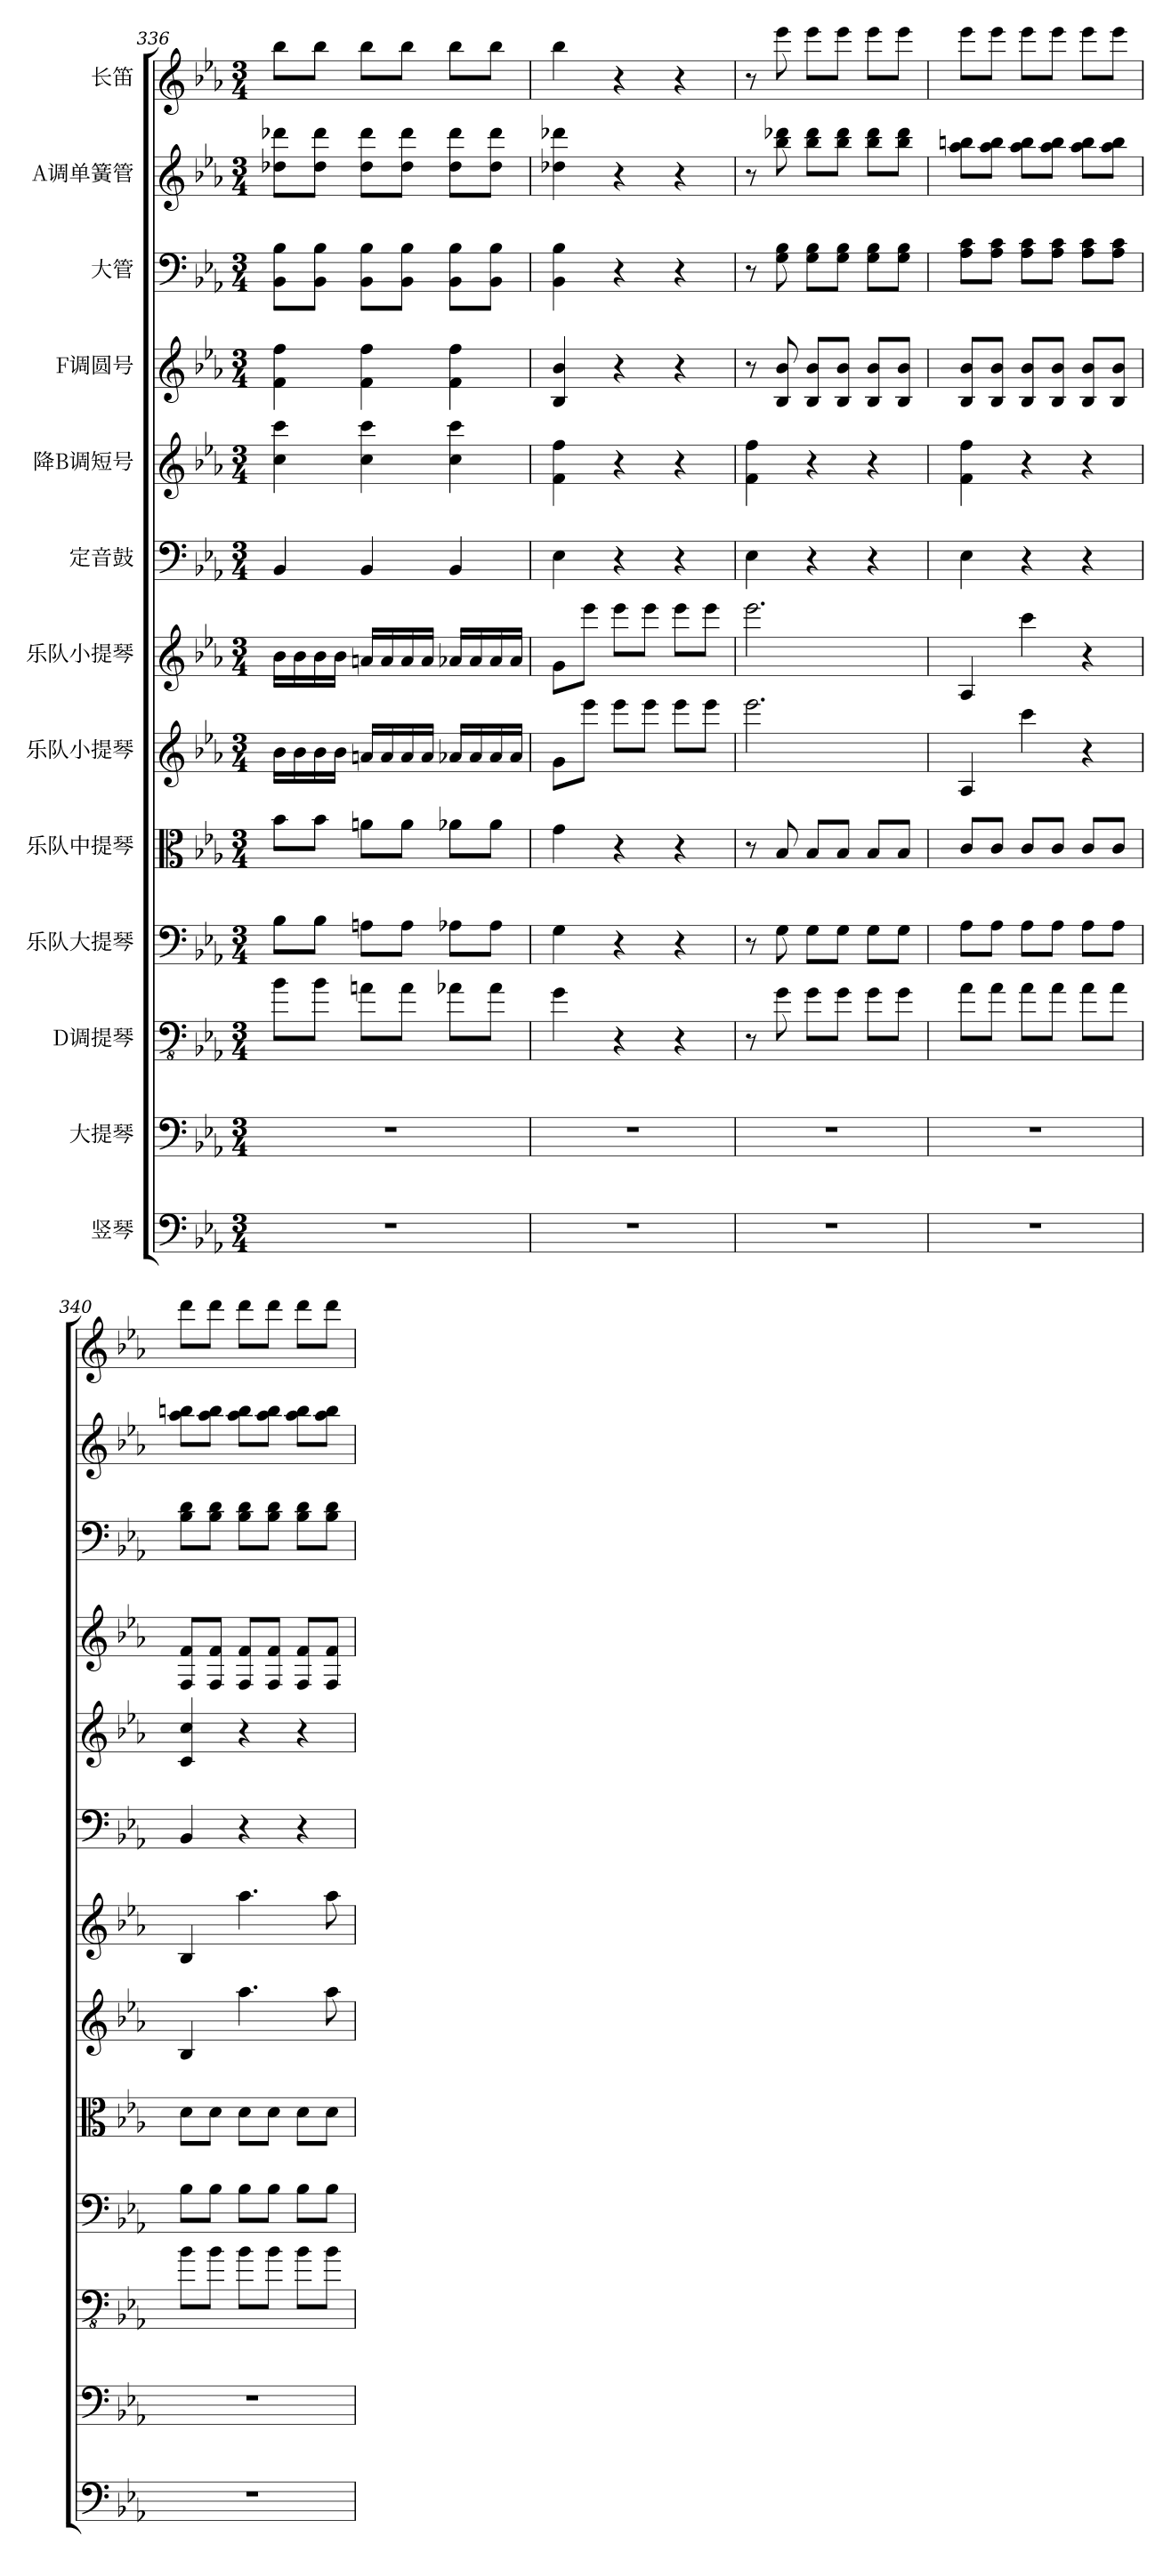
**kern	**kern	**kern	**kern	**kern	**kern	**kern	**kern	**kern	**kern	**kern	**kern	**kern
*part13	*part12	*part11	*part10	*part9	*part8	*part7	*part6	*part5	*part4	*part3	*part2	*part1
*staff13	*staff12	*staff11	*staff10	*staff9	*staff8	*staff7	*staff6	*staff5	*staff4	*staff3	*staff2	*staff1
*I"竖琴	*I"大提琴	*I"D调提琴	*I"乐队大提琴	*I"乐队中提琴	*I"乐队小提琴	*I"乐队小提琴	*I"定音鼓	*I"降B调短号	*I"F调圆号	*I"大管	*I"A调单簧管	*I"长笛
!!LO:PB:g=z
*clefF4	*clefF4	*clefFv4	*clefF4	*clefC3	*clefG2	*clefG2	*clefF4	*clefG2	*clefG2	*clefF4	*clefG2	*clefG2
*	*	*ITrd7c12	*	*	*	*	*	*ITrd1c2	*ITrd4c7	*	*ITrd2c3	*
*k[b-e-a-]	*k[b-e-a-]	*k[b-e-a-]	*k[b-e-a-]	*k[b-e-a-]	*k[b-e-a-]	*k[b-e-a-]	*k[b-e-a-]	*k[b-e-a-d-g-]	*k[b-e-a-d-]	*k[b-e-a-]	*k[]	*k[b-e-a-]
*M3/4	*M3/4	*M3/4	*M3/4	*M3/4	*M3/4	*M3/4	*M3/4	*M3/4	*M3/4	*M3/4	*M3/4	*M3/4
=336	=336	=336	=336	=336	=336	=336	=336	=336	=336	=336	=336	=336
2.r	2.r	8BB-\L	8B-\L	8b-\L	16b-\LL	16b-\LL	4BB-/	4b-\ 4bb-\	4B-\ 4b-\	8BB-\ 8B-\L	8b-X\ 8bb-X\L	8bb-\L
.	.	.	.	.	16b-\	16b-\	.	.	.	.	.	.
.	.	8BB-\J	8B-\J	8b-\J	16b-\	16b-\	.	.	.	8BB-\ 8B-\J	8b-\ 8bb-\J	8bb-\J
.	.	.	.	.	16b-\JJ	16b-\JJ	.	.	.	.	.	.
.	.	8AAn\L	8An\L	8an\L	16an/LL	16an/LL	4BB-/	4b-\ 4bb-\	4B-\ 4b-\	8BB-\ 8B-\L	8b-\ 8bb-\L	8bb-\L
.	.	.	.	.	16a/	16a/	.	.	.	.	.	.
.	.	8AA\J	8A\J	8a\J	16a/	16a/	.	.	.	8BB-\ 8B-\J	8b-\ 8bb-\J	8bb-\J
.	.	.	.	.	16a/JJ	16a/JJ	.	.	.	.	.	.
.	.	8AA-X\L	8A-X\L	8a-X\L	16a-X/LL	16a-X/LL	4BB-/	4b-\ 4bb-\	4B-\ 4b-\	8BB-\ 8B-\L	8b-\ 8bb-\L	8bb-\L
.	.	.	.	.	16a-/	16a-/	.	.	.	.	.	.
.	.	8AA-\J	8A-\J	8a-\J	16a-/	16a-/	.	.	.	8BB-\ 8B-\J	8b-\ 8bb-\J	8bb-\J
.	.	.	.	.	16a-/JJ	16a-/JJ	.	.	.	.	.	.
=337	=337	=337	=337	=337	=337	=337	=337	=337	=337	=337	=337	=337
2.r	2.r	4GG\	4G\	4g\	8g\L	8g\L	4E-\	4e-\ 4ee-\	4E-/ 4e-/	4BB-\ 4B-\	4b-X\ 4bb-X\	4bb-\
.	.	.	.	.	8eee-\J	8eee-\J	.	.	.	.	.	.
.	.	4r	4r	4r	8eee-\L	8eee-\L	4r	4r	4r	4r	4r	4r
.	.	.	.	.	8eee-\J	8eee-\J	.	.	.	.	.	.
.	.	4r	4r	4r	8eee-\L	8eee-\L	4r	4r	4r	4r	4r	4r
.	.	.	.	.	8eee-\J	8eee-\J	.	.	.	.	.	.
=338	=338	=338	=338	=338	=338	=338	=338	=338	=338	=338	=338	=338
2.r	2.r	8r	8r	8r	2.eee-\	2.eee-\	4E-\	4e-\ 4ee-\	8r	8r	8r	8r
.	.	8GG\	8G\	8B-/	.	.	.	.	8E-/ 8e-/	8G\ 8B-\	8gg\ 8bb-X\	8eee-\
.	.	8GG\L	8G\L	8B-/L	.	.	4r	4r	8E-/ 8e-/L	8G\ 8B-\L	8gg\ 8bb-\L	8eee-\L
.	.	8GG\J	8G\J	8B-/J	.	.	.	.	8E-/ 8e-/J	8G\ 8B-\J	8gg\ 8bb-\J	8eee-\J
.	.	8GG\L	8G\L	8B-/L	.	.	4r	4r	8E-/ 8e-/L	8G\ 8B-\L	8gg\ 8bb-\L	8eee-\L
.	.	8GG\J	8G\J	8B-/J	.	.	.	.	8E-/ 8e-/J	8G\ 8B-\J	8gg\ 8bb-\J	8eee-\J
!!LO:PB:g=z
=339	=339	=339	=339	=339	=339	=339	=339	=339	=339	=339	=339	=339
2.r	2.r	8AA-\L	8A-\L	8c/L	4A-/	4A-/	4E-\	4e-\ 4ee-\	8E-/ 8e-/L	8A-\ 8c\L	8ff\ 8gg#X\L	8eee-\L
.	.	8AA-\J	8A-\J	8c/J	.	.	.	.	8E-/ 8e-/J	8A-\ 8c\J	8ff\ 8gg#\J	8eee-\J
.	.	8AA-\L	8A-\L	8c/L	4ccc\	4ccc\	4r	4r	8E-/ 8e-/L	8A-\ 8c\L	8ff\ 8gg#\L	8eee-\L
.	.	8AA-\J	8A-\J	8c/J	.	.	.	.	8E-/ 8e-/J	8A-\ 8c\J	8ff\ 8gg#\J	8eee-\J
.	.	8AA-\L	8A-\L	8c/L	4r	4r	4r	4r	8E-/ 8e-/L	8A-\ 8c\L	8ff\ 8gg#\L	8eee-\L
.	.	8AA-\J	8A-\J	8c/J	.	.	.	.	8E-/ 8e-/J	8A-\ 8c\J	8ff\ 8gg#\J	8eee-\J
=340	=340	=340	=340	=340	=340	=340	=340	=340	=340	=340	=340	=340
2.r	2.r	8BB-\L	8B-\L	8d\L	4B-/	4B-/	4BB-/	4B-/ 4b-/	8BB-/ 8B-/L	8B-\ 8d\L	8ff\ 8gg#X\L	8ddd\L
.	.	8BB-\J	8B-\J	8d\J	.	.	.	.	8BB-/ 8B-/J	8B-\ 8d\J	8ff\ 8gg#\J	8ddd\J
.	.	8BB-\L	8B-\L	8d\L	4.aa-\	4.aa-\	4r	4r	8BB-/ 8B-/L	8B-\ 8d\L	8ff\ 8gg#\L	8ddd\L
.	.	8BB-\J	8B-\J	8d\J	.	.	.	.	8BB-/ 8B-/J	8B-\ 8d\J	8ff\ 8gg#\J	8ddd\J
.	.	8BB-\L	8B-\L	8d\L	.	.	4r	4r	8BB-/ 8B-/L	8B-\ 8d\L	8ff\ 8gg#\L	8ddd\L
.	.	8BB-\J	8B-\J	8d\J	8aa-\	8aa-\	.	.	8BB-/ 8B-/J	8B-\ 8d\J	8ff\ 8gg#\J	8ddd\J
=	=	=	=	=	=	=	=	=	=	=	=	=
*-	*-	*-	*-	*-	*-	*-	*-	*-	*-	*-	*-	*-
